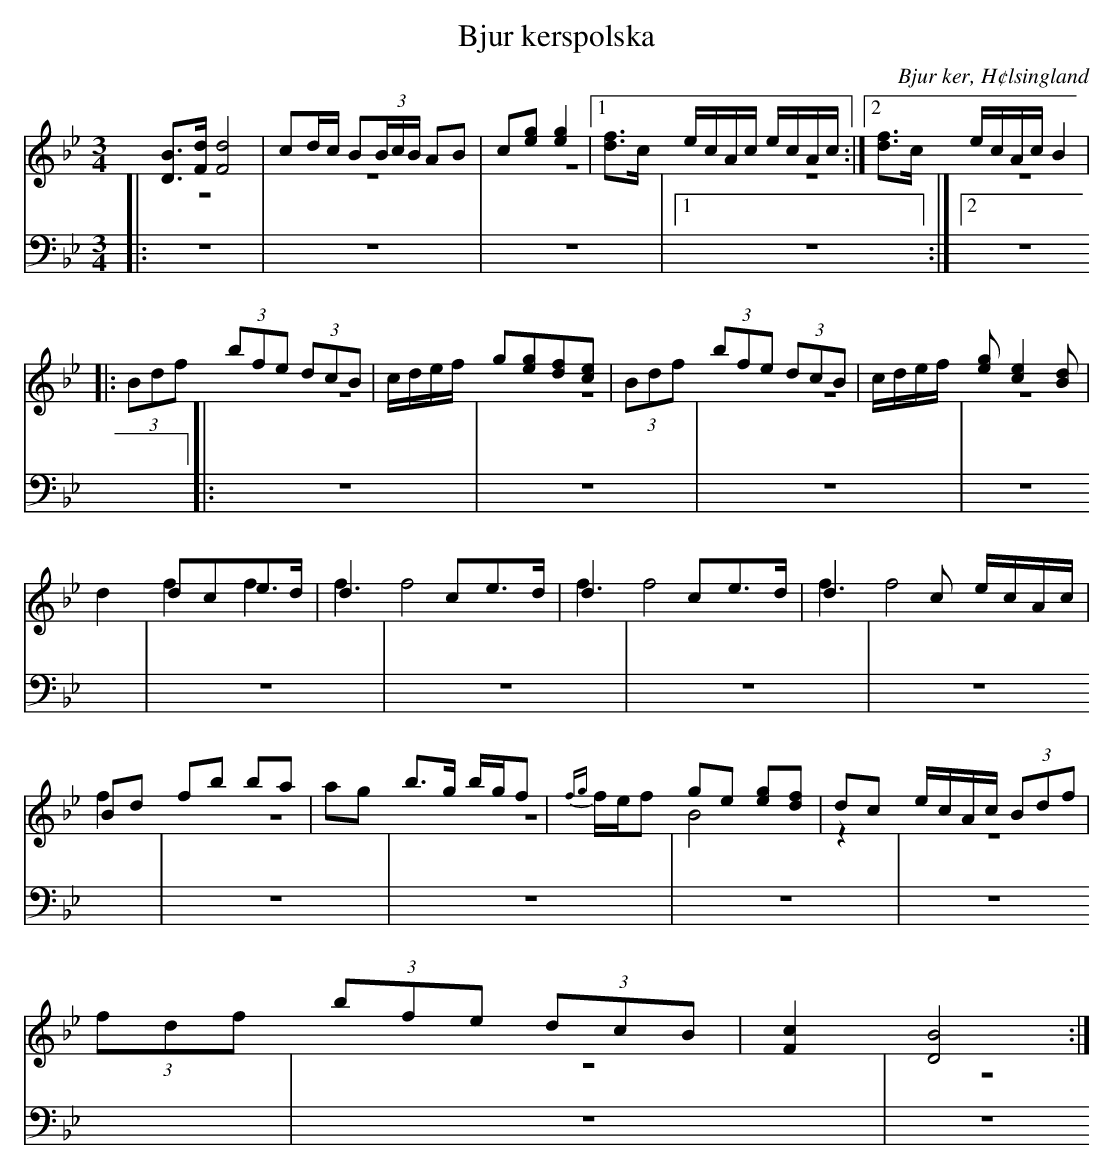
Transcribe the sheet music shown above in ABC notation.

X:1
T: Bjur kerspolska
O: Bjur ker, H¢lsingland
M: 3/4
L: 1/8
K: Bb
V:1
V:2 merge
V:3
V:1
[DB]>[Fd] [F4d4]|cd/c/ B(3B/c/B/ AB|c[eg] [e2g2]  |1[df]>c e/c/A/c/ e/c/A/c/:|2[df]>c e/c/A/c/ B2|
|:(3Bdf  (3bfe (3dcB |c/d/e/f/ g[eg][df][ce]|(3Bdf  (3bfe (3dcB |c/d/e/f/ [eg][c2e2][Bd]|
d2 dce>d|d3 ce>d|d3 ce>d|d3 c e/c/A/c/ |
Bd fb ba|ag b>g b/g/f|{fg}f/e/f ge [eg][df]|dc e/c/A/c/ (3Bdf|
(3fdf (3bfe (3dcB|[F2c2] [D4B4]:|
V:2
|: z6| z6|z6|1z6:|2 z6
|:z6| z6|z6|z6|
f2 f2 f2| f4 f2|f4 f2|f4 f2|
z6| z6|B4 z2|z6|
z6| z6:|
V:3 clef=bass
|: z6| z6|z6|1z6:|2 z6
|:z6| z6|z6|z6|
z6| z6|z6|z6|
z6| z6|z6|z6|
z6| z6:|
